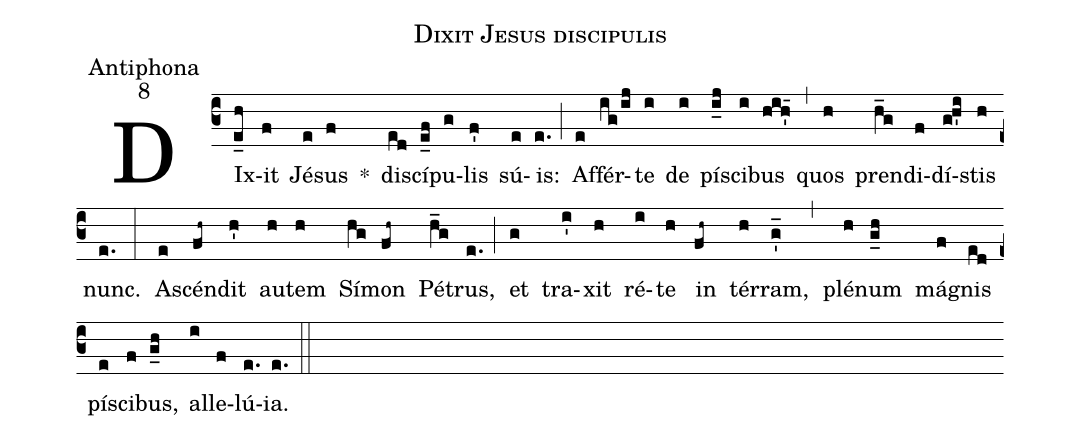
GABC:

name:Dixit Jesus discipulis;
office-part:Antiphona;
mode:8;
%%
(c3) DIx(e_h)it(f) Jé(e)sus(f) *() di(ed)scí(e_f)pu(g)lis(f') sú(e)is:(e.) (;) Af(e)fér(ig/ij)te(i) de(i) pí(i_j)sci(i)bus(hih'_15) (,) quos(h) pren(h_g)di(f)dí(g!h'i)stis(h) nunc.(e.) (:) A(e)scén(fh~)dit(h') au(h)tem(h) Sí(hg)mon(fh~) Pé(h_g)trus,(e.) (;) et(g) tra(i')xit(h) ré(i)te(h) in(fh~) tér(h)ram,(g'_) (,) plé(h)num(g_h) má(f)gnis(ed) pí(e)sci(f)bus,(g_h) al(i)le(f)lú(e.)ia.(e.) (::)
